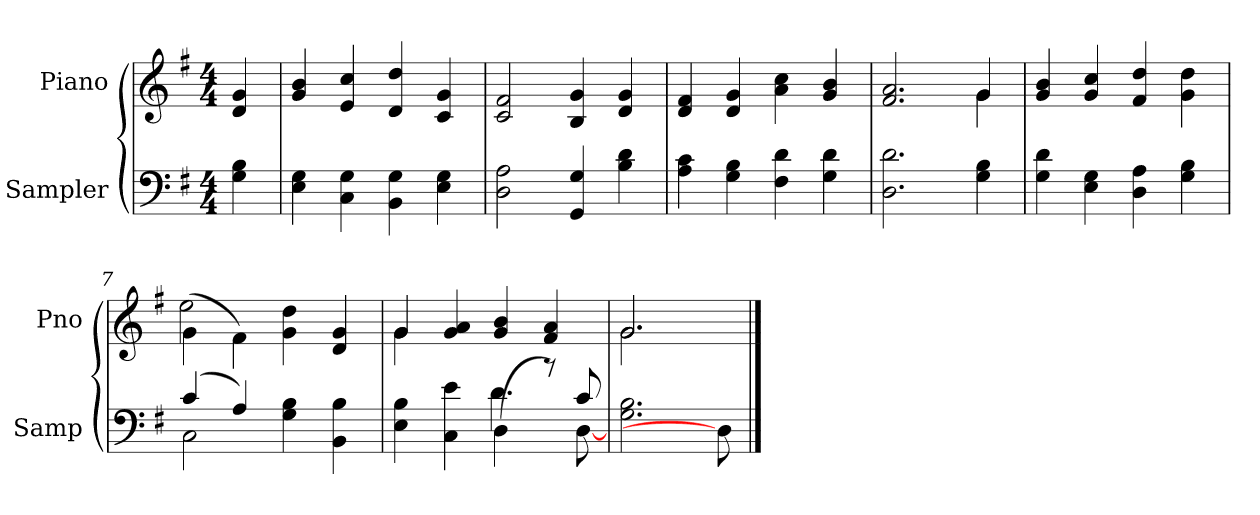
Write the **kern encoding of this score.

**kern	**kern
*part2	*part1
*staff2	*staff1
*I"Sampler	*I"Piano
*I'Samp	*I'Pno
*clefF4	*clefG2
*k[f#]	*k[f#]
*G:	*G:
*M4/4	*M4/4
=1	=1
4G 4B	4d 4g
=2	=2
4E 4G	4g 4b
4C 4G	4e 4cc
4BB 4G	4d 4dd
4E 4G	4c 4g
=3	=3
2D 2A	2c 2f#
4GG 4G	4B 4g
4B 4d	4d 4g
=4	=4
4A 4c	4d 4f#
4G 4B	4d 4g
4F# 4d	4a 4cc
4G 4d	4g 4b
=5	=5
*	*^
2.D 2.d	2.f# 2.a	2.ryy
4G 4B	4g/	4g
*	*v	*v
=6	=6
4G 4d	4g 4b
4E 4G	4g 4cc
4D 4A	4f# 4dd
4G 4B	4g 4dd
=7	=7
*^	*^
(4c/	2C	(4g\	2ee
4A/)	.	4f#\)	.
4G 4B	2ryy	4g 4dd	2ryy
4BB 4B	.	4d 4g	.
=8	=8	=8	=8
4E 4B	2ryy	4g/	4g
4C 4e	.	4g 4a	2.ryy
(4D\	4.d	4g 4b	.
8r)	.	4f# 4a	.
8c/	[8D	.	.
*v	*v	*	*
=9	=9	=9
2.G 2.B	2.g/	2.g
8D]	8ryy	8ryy
*	*v	*v
==	==
*-	*-
